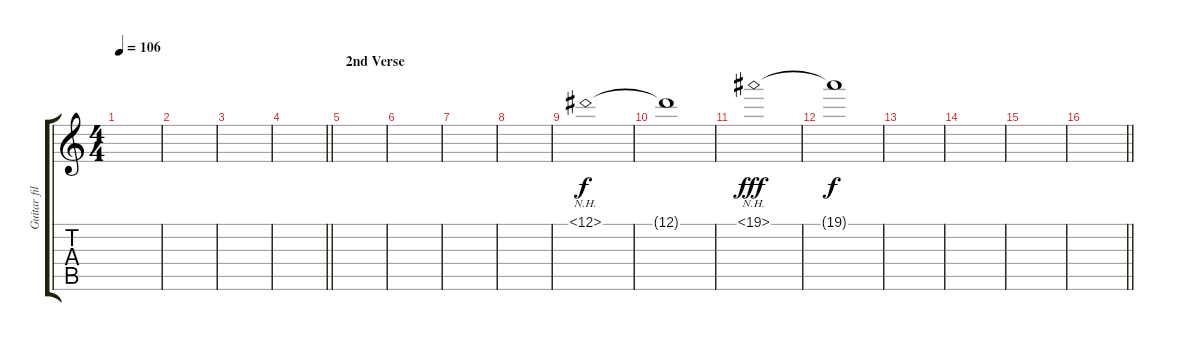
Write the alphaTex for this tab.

\track ("Guitar fills" "Guitar fil") {instrument electricguitarjazz}
\staff {score tabs}
\tuning (Eb4 Bb3 Gb3 Db3 Ab2 Eb2) {hide}
\ts (4 4)
\tempo 106
\clef g2
\ks c
|
|
|
\barLineRight lightlight
|
\section ("" "2nd Verse")
|
|
|
|
12.1{nh}.1 |
12.1{t}.1{dy f} |
19.1{nh}.1{dy fff} |
19.1{t}.1{dy f} |
|
|
|
\barLineRight lightlight
